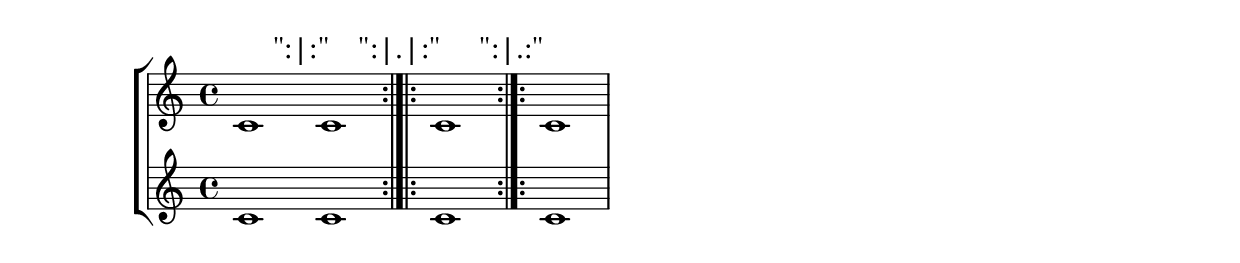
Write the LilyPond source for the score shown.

\version "2.11.60"

\header {
  texidoc = "Three types of double repeat bar line are supported."
}
\new StaffGroup <<
  \new Staff \relative c' {
    c1
    \mark "\":|:\""
    \bar ":|:"
    c1
    \mark "\":|.|:\""
    \bar ":|.|:"
    c1
    \mark "\":|.:\""
    \bar ":|.:"
    c1
  }
  \new Staff \relative c' {
    \repeat unfold 4 { c1 }
  }
>>
